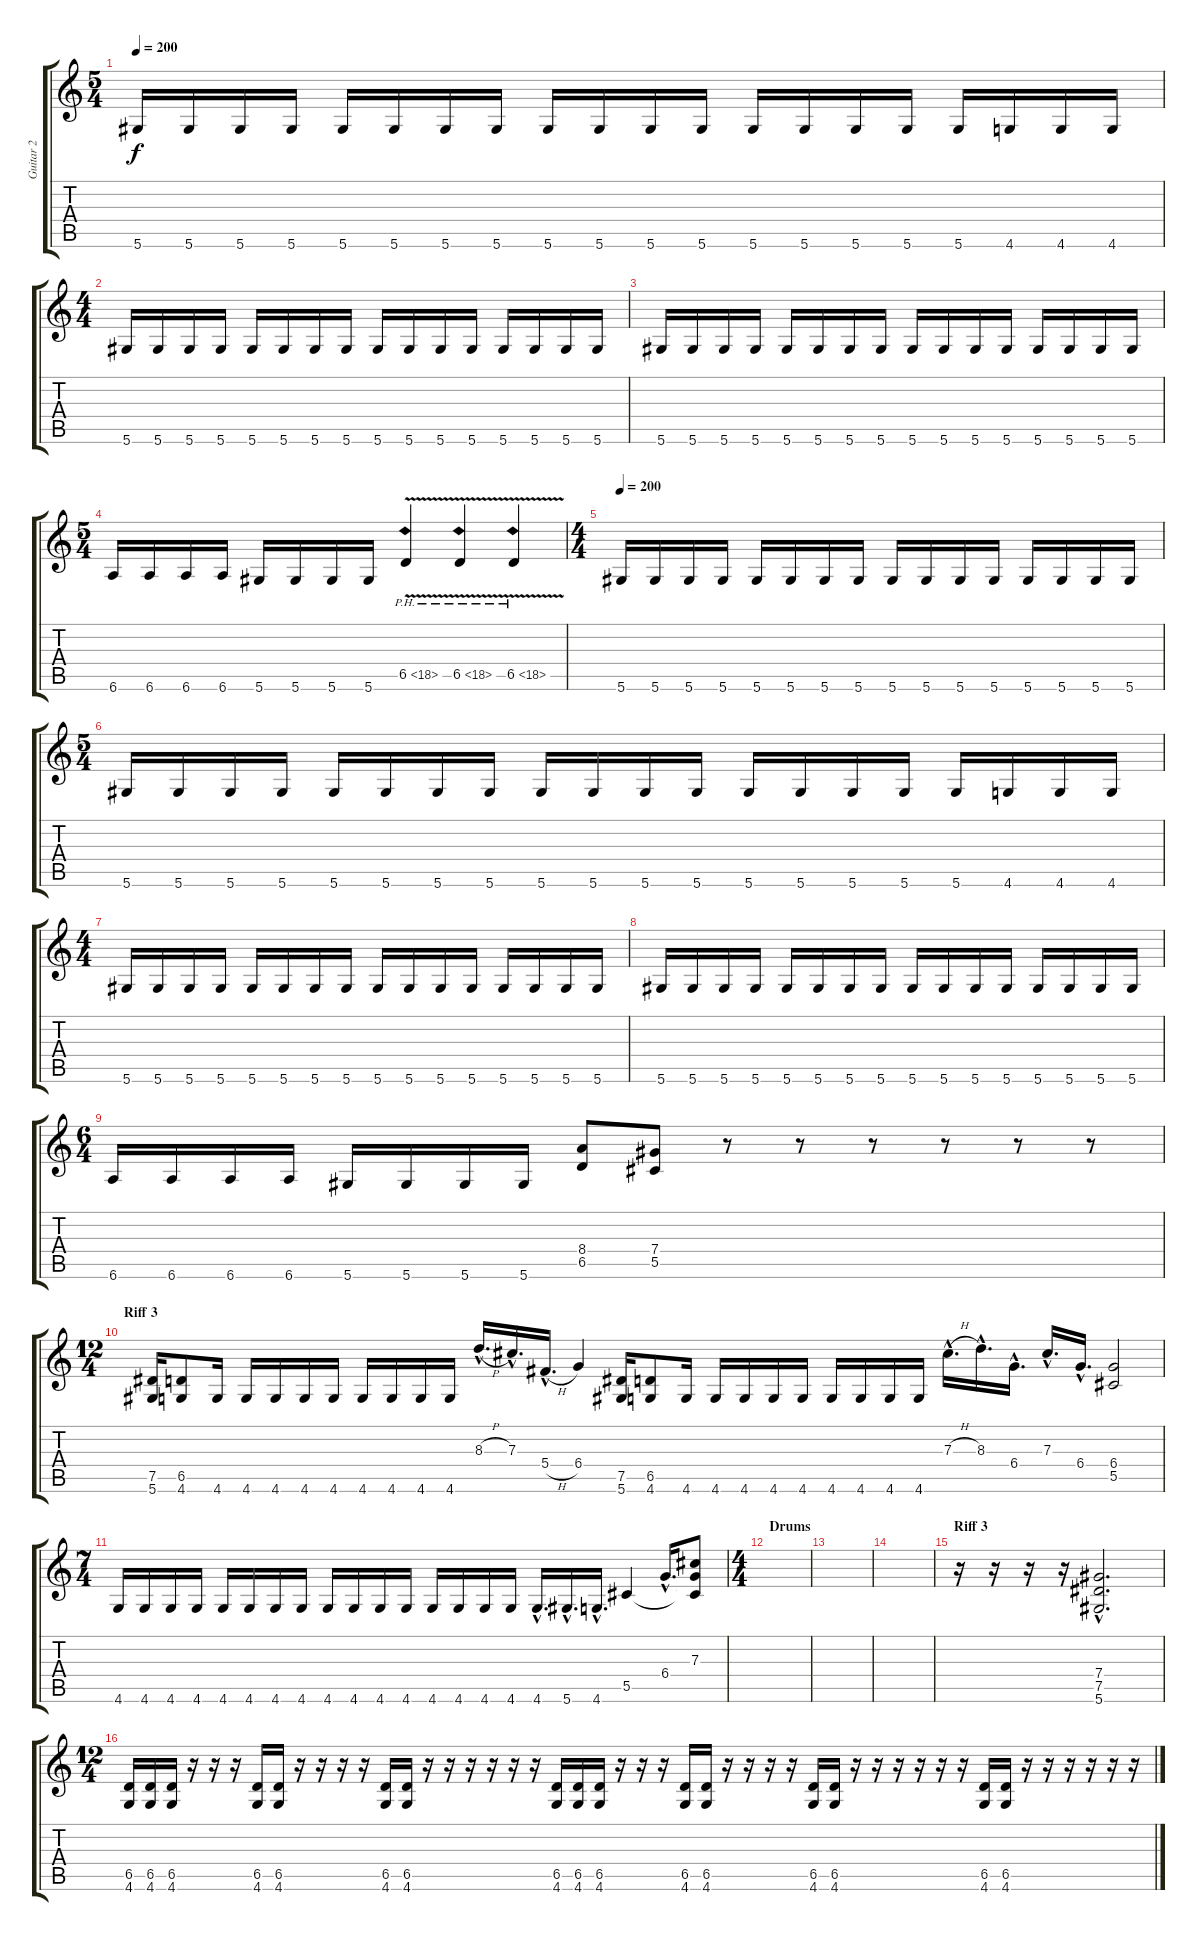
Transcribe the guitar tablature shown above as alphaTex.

\track ("Guitar 2" "Guitar 2") {instrument overdrivenguitar}
\staff {score tabs}
\tuning (Eb4 Bb3 Gb3 Db3 Ab2 Eb2) {hide}
\ts (5 4)
\tempo 200
\clef g2
\ks c
5.6.16{dy f} 5.6.16 5.6.16 5.6.16 5.6.16 5.6.16 5.6.16 5.6.16 5.6.16 5.6.16 5.6.16 5.6.16 5.6.16 5.6.16 5.6.16 5.6.16 5.6.16 4.6.16 4.6.16 4.6.16 |
\ts (4 4)
5.6.16 5.6.16 5.6.16 5.6.16 5.6.16 5.6.16 5.6.16 5.6.16 5.6.16 5.6.16 5.6.16 5.6.16 5.6.16 5.6.16 5.6.16 5.6.16 |
5.6.16 5.6.16 5.6.16 5.6.16 5.6.16 5.6.16 5.6.16 5.6.16 5.6.16 5.6.16 5.6.16 5.6.16 5.6.16 5.6.16 5.6.16 5.6.16 |
\ts (5 4)
6.6.16 6.6.16 6.6.16 6.6.16 5.6.16 5.6.16 5.6.16 5.6.16 6.5{ph 12 v}.4 6.5{ph 12 v}.4 6.5{ph 12 v}.4 |
\ts (4 4)
\tempo 200
5.6.16 5.6.16 5.6.16 5.6.16 5.6.16 5.6.16 5.6.16 5.6.16 5.6.16 5.6.16 5.6.16 5.6.16 5.6.16 5.6.16 5.6.16 5.6.16 |
\ts (5 4)
5.6.16 5.6.16 5.6.16 5.6.16 5.6.16 5.6.16 5.6.16 5.6.16 5.6.16 5.6.16 5.6.16 5.6.16 5.6.16 5.6.16 5.6.16 5.6.16 5.6.16 4.6.16 4.6.16 4.6.16 |
\ts (4 4)
5.6.16 5.6.16 5.6.16 5.6.16 5.6.16 5.6.16 5.6.16 5.6.16 5.6.16 5.6.16 5.6.16 5.6.16 5.6.16 5.6.16 5.6.16 5.6.16 |
5.6.16 5.6.16 5.6.16 5.6.16 5.6.16 5.6.16 5.6.16 5.6.16 5.6.16 5.6.16 5.6.16 5.6.16 5.6.16 5.6.16 5.6.16 5.6.16 |
\ts (6 4)
6.6.16 6.6.16 6.6.16 6.6.16 5.6.16 5.6.16 5.6.16 5.6.16 (8.4 6.5).8 (7.4 5.5).8 r.8 r.8 r.8 r.8 r.8 r.8 |
\ts (12 4)
\section ("" "Riff 3")
(7.5 5.6).16 (6.5 4.6).8 4.6.16 4.6.16 4.6.16 4.6.16 4.6.16 4.6.16 4.6.16 4.6.16 4.6.16 8.3{h hac}.16{d} 7.3{hac}.16{d} 5.4{h hac}.16{d} 6.4.4 (7.5 5.6).16 (6.5 4.6).8 4.6.16 4.6.16 4.6.16 4.6.16 4.6.16 4.6.16 4.6.16 4.6.16 4.6.16 7.3{h hac}.16{d} 8.3{hac}.16{d} 6.4{hac}.16{d} 7.3{hac}.16{d} 6.4{hac}.16{d} (6.4 5.5).2 |
\ts (7 4)
4.6.16 4.6.16 4.6.16 4.6.16 4.6.16 4.6.16 4.6.16 4.6.16 4.6.16 4.6.16 4.6.16 4.6.16 4.6.16 4.6.16 4.6.16 4.6.16 4.6{hac}.16{d} 5.6{hac}.16{d} 4.6{hac}.16{d} 5.5.4 6.4{hac}.16{d} (7.3 6.4{t} 5.5{t}).8 |
\ts (4 4)
\section ("" "Drums")
|
|
|
\section ("" "Riff 3")
r.16 r.16 r.16 r.16 (7.4{hac} 7.5{hac} 5.6{hac}).2{d} |
\ts (12 4)
(6.5 4.6).16 (6.5 4.6).16 (6.5 4.6).16 r.16 r.16 r.16 (6.5 4.6).16 (6.5 4.6).16 r.16 r.16 r.16 r.16 (6.5 4.6).16 (6.5 4.6).16 r.16 r.16 r.16 r.16 r.16 r.16 (6.5 4.6).16 (6.5 4.6).16 (6.5 4.6).16 r.16 r.16 r.16 (6.5 4.6).16 (6.5 4.6).16 r.16 r.16 r.16 r.16 (6.5 4.6).16 (6.5 4.6).16 r.16 r.16 r.16 r.16 r.16 r.16 (6.5 4.6).16 (6.5 4.6).16 r.16 r.16 r.16 r.16 r.16 r.16
